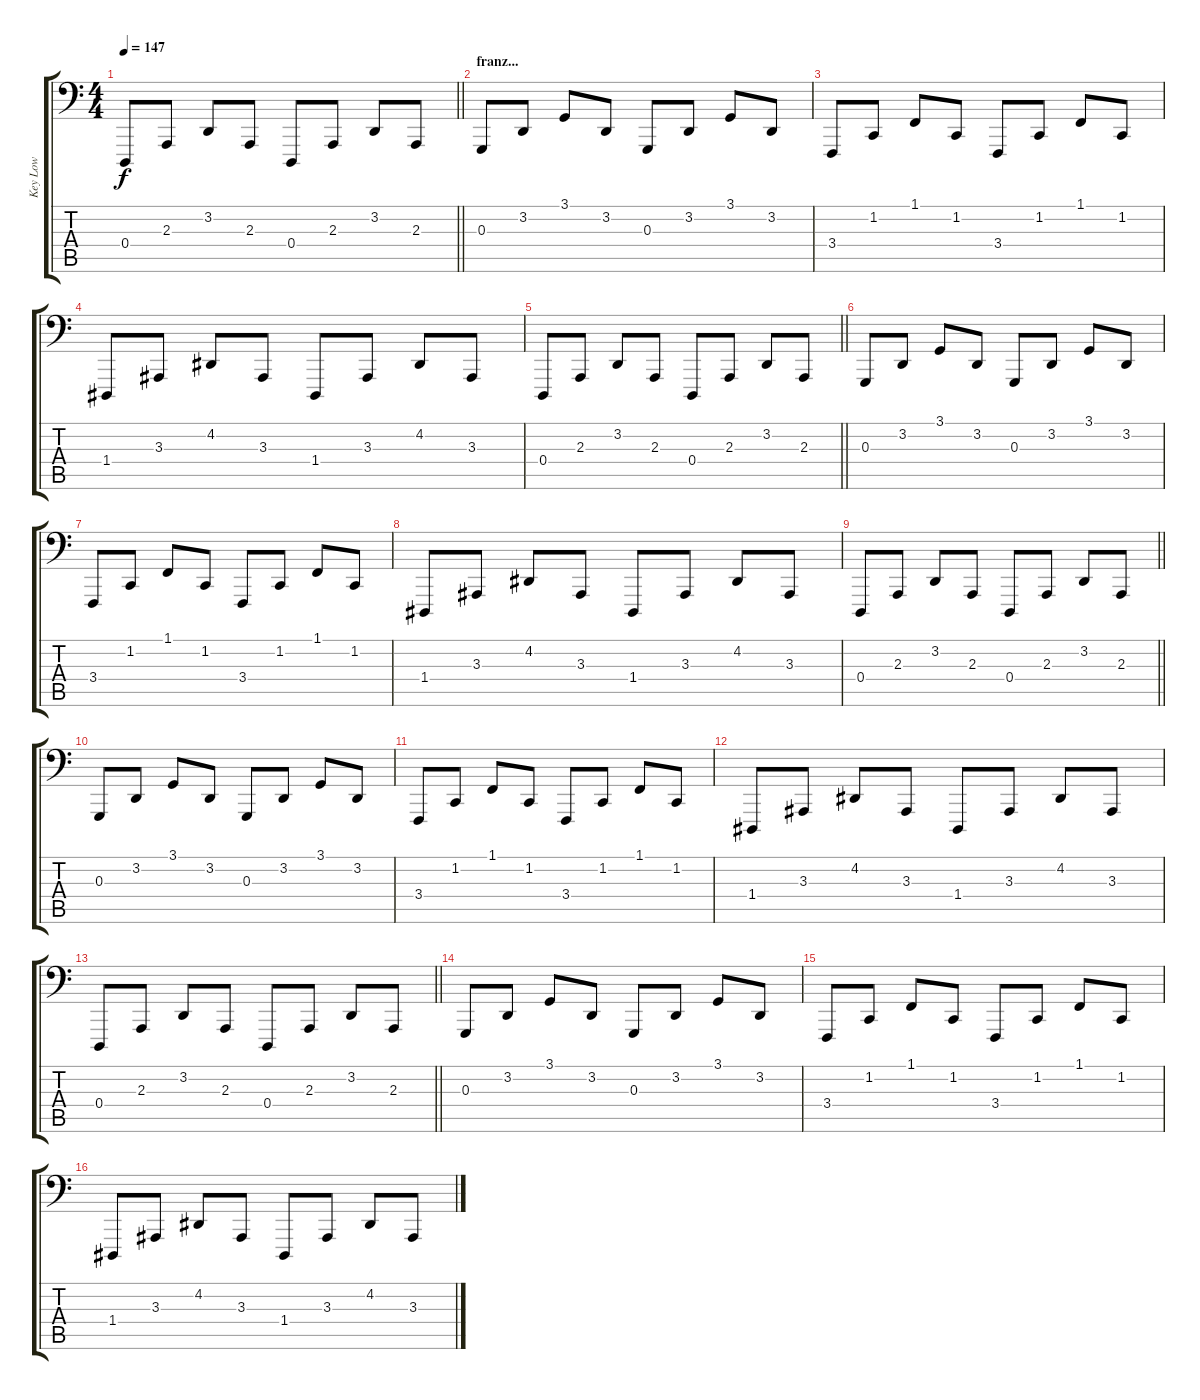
\track ("Key Low" "Key Low") {instrument acousticgrandpiano}
\staff {score tabs}
\tuning (E2 B1 G1 D1 A0 E0) {hide}
\ts (4 4)
\tempo 147
\clef f4
\barLineRight lightlight
\ks c
0.4.8{dy f} 2.3.8 3.2.8 2.3.8 0.4.8 2.3.8 3.2.8 2.3.8 |
\section ("" "franz...")
0.3.8 3.2.8 3.1.8 3.2.8 0.3.8 3.2.8 3.1.8 3.2.8 |
3.4.8 1.2.8 1.1.8 1.2.8 3.4.8 1.2.8 1.1.8 1.2.8 |
1.4.8 3.3.8 4.2.8 3.3.8 1.4.8 3.3.8 4.2.8 3.3.8 |
\barLineRight lightlight
0.4.8 2.3.8 3.2.8 2.3.8 0.4.8 2.3.8 3.2.8 2.3.8 |
0.3.8 3.2.8 3.1.8 3.2.8 0.3.8 3.2.8 3.1.8 3.2.8 |
3.4.8 1.2.8 1.1.8 1.2.8 3.4.8 1.2.8 1.1.8 1.2.8 |
1.4.8 3.3.8 4.2.8 3.3.8 1.4.8 3.3.8 4.2.8 3.3.8 |
\barLineRight lightlight
0.4.8 2.3.8 3.2.8 2.3.8 0.4.8 2.3.8 3.2.8 2.3.8 |
0.3.8 3.2.8 3.1.8 3.2.8 0.3.8 3.2.8 3.1.8 3.2.8 |
3.4.8 1.2.8 1.1.8 1.2.8 3.4.8 1.2.8 1.1.8 1.2.8 |
1.4.8 3.3.8 4.2.8 3.3.8 1.4.8 3.3.8 4.2.8 3.3.8 |
\barLineRight lightlight
0.4.8 2.3.8 3.2.8 2.3.8 0.4.8 2.3.8 3.2.8 2.3.8 |
0.3.8 3.2.8 3.1.8 3.2.8 0.3.8 3.2.8 3.1.8 3.2.8 |
3.4.8 1.2.8 1.1.8 1.2.8 3.4.8 1.2.8 1.1.8 1.2.8 |
1.4.8 3.3.8 4.2.8 3.3.8 1.4.8 3.3.8 4.2.8 3.3.8
